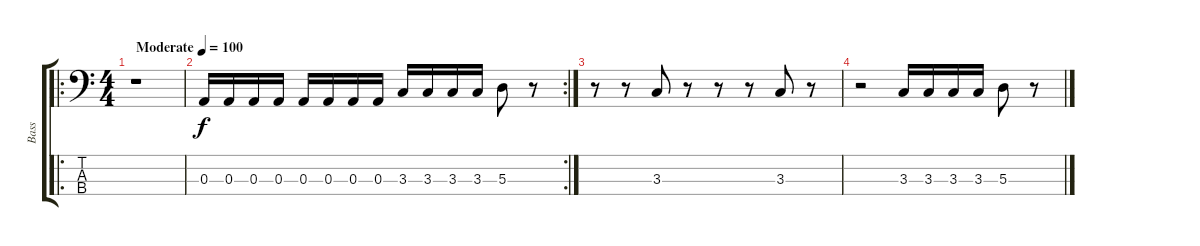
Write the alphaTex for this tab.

\track ("Bass" "Bass") {instrument electricbassfinger}
\staff {score tabs}
\tuning (G2 D2 A1 E1) {hide}
\ro
\ts (4 4)
\tempo (100 "Moderate")
\clef f4
\ks c
r.1{dy f instrument electricbassfinger} |
\rc 2
0.3.16 0.3.16 0.3.16 0.3.16 0.3.16 0.3.16 0.3.16 0.3.16 3.3.16 3.3.16 3.3.16 3.3.16 5.3.8 r.8 |
r.8 r.8 3.3.8 r.8 r.8 r.8 3.3.8 r.8 |
r.2 3.3.16 3.3.16 3.3.16 3.3.16 5.3.8 r.8
